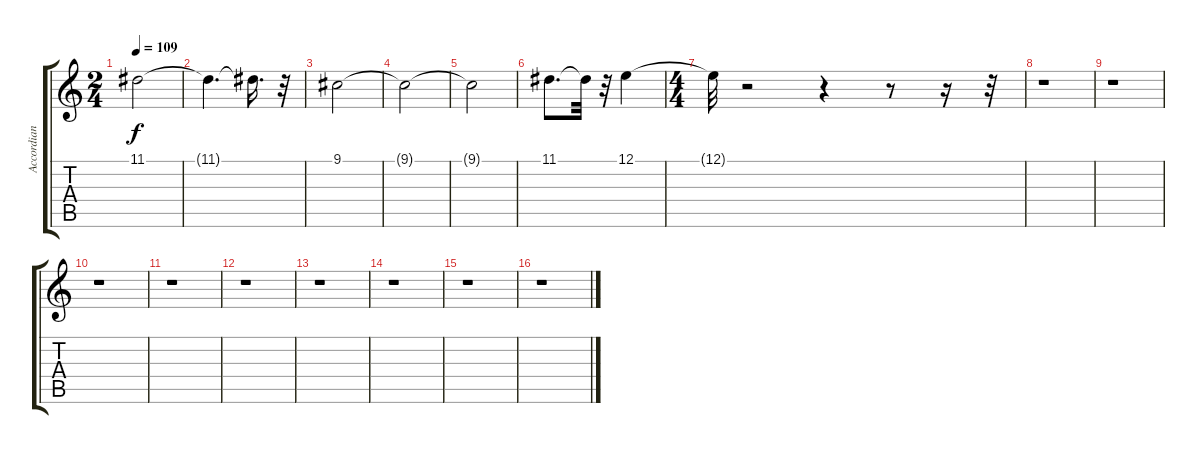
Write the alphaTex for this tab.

\track ("Accordian" "Accordian") {solo instrument accordion}
\staff {score tabs}
\tuning (E4 B3 G3 D3 A2 E2) {hide}
\ts (2 4)
\tempo 109
\clef g2
\ks c
11.1{t}.2{dy f} |
11.1{t}.4{d} 11.1{t}.16{d} r.32 |
9.1.2 |
9.1{t}.2 |
9.1{t}.2 |
11.1.8{d} 11.1{t}.32 r.32 12.1.4 |
\ts (4 4)
12.1{t}.32 r.2 r.4 r.8 r.16 r.32 |
r.1 |
r.1 |
r.1 |
r.1 |
r.1 |
r.1 |
r.1 |
r.1 |
r.1
